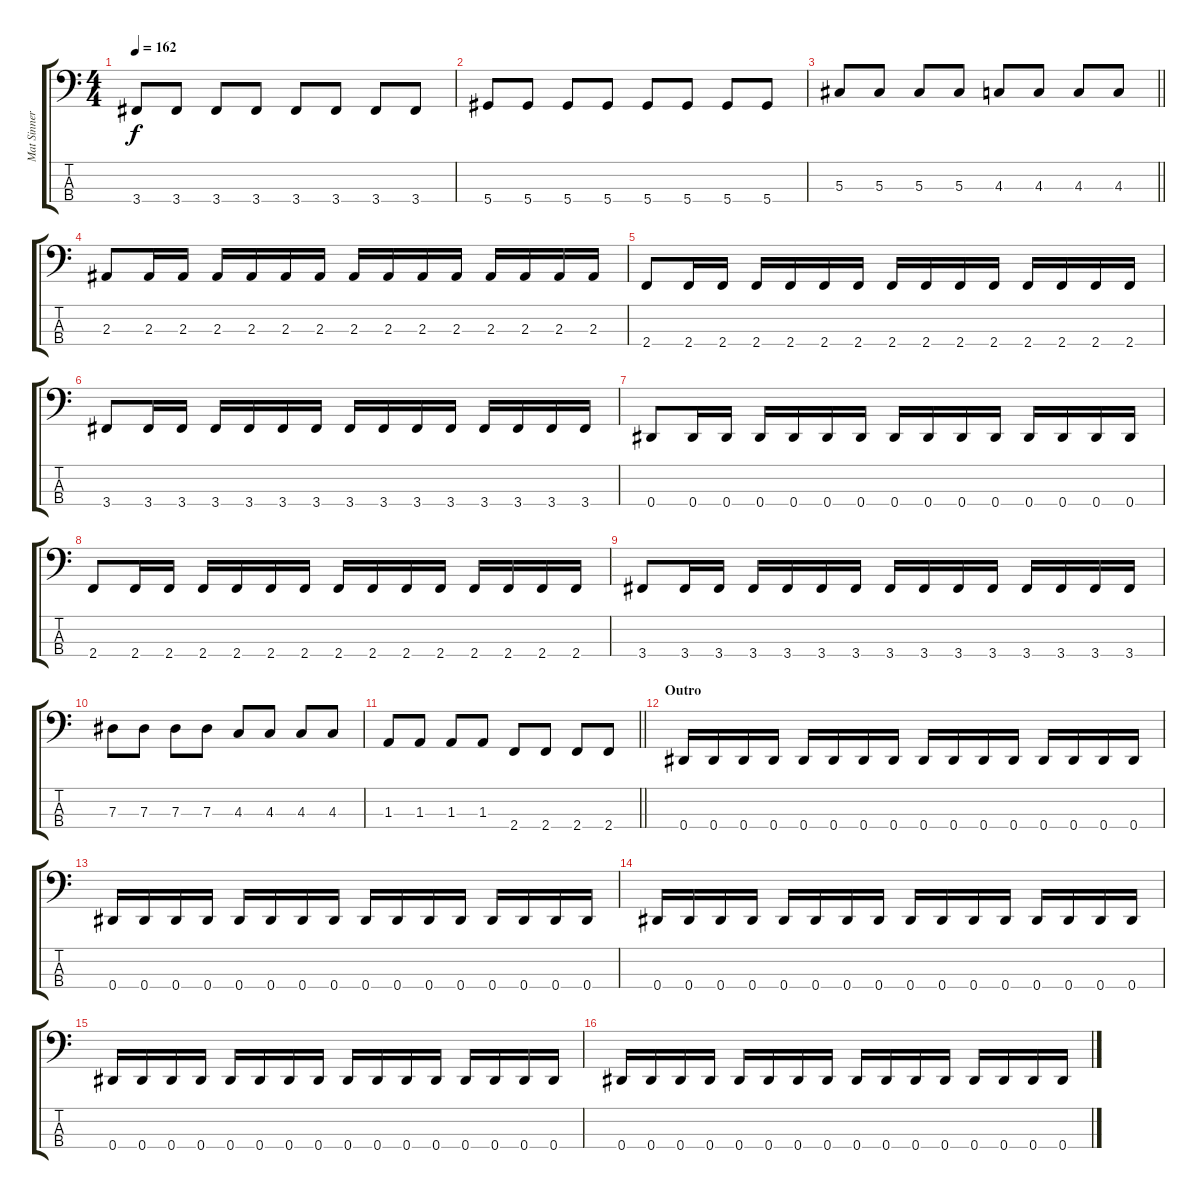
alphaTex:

\track ("Mat Sinner" "Mat Sinner") {instrument electricbasspick}
\staff {score tabs}
\tuning (Gb2 Db2 Ab1 Eb1) {hide}
\ts (4 4)
\tempo 162
\clef f4
\ks c
3.4.8{dy f} 3.4.8 3.4.8 3.4.8 3.4.8 3.4.8 3.4.8 3.4.8 |
5.4.8 5.4.8 5.4.8 5.4.8 5.4.8 5.4.8 5.4.8 5.4.8 |
\barLineRight lightlight
5.3.8 5.3.8 5.3.8 5.3.8 4.3.8 4.3.8 4.3.8 4.3.8 |
2.3.8 2.3.16 2.3.16 2.3.16 2.3.16 2.3.16 2.3.16 2.3.16 2.3.16 2.3.16 2.3.16 2.3.16 2.3.16 2.3.16 2.3.16 |
2.4.8 2.4.16 2.4.16 2.4.16 2.4.16 2.4.16 2.4.16 2.4.16 2.4.16 2.4.16 2.4.16 2.4.16 2.4.16 2.4.16 2.4.16 |
3.4.8 3.4.16 3.4.16 3.4.16 3.4.16 3.4.16 3.4.16 3.4.16 3.4.16 3.4.16 3.4.16 3.4.16 3.4.16 3.4.16 3.4.16 |
0.4.8 0.4.16 0.4.16 0.4.16 0.4.16 0.4.16 0.4.16 0.4.16 0.4.16 0.4.16 0.4.16 0.4.16 0.4.16 0.4.16 0.4.16 |
2.4.8 2.4.16 2.4.16 2.4.16 2.4.16 2.4.16 2.4.16 2.4.16 2.4.16 2.4.16 2.4.16 2.4.16 2.4.16 2.4.16 2.4.16 |
3.4.8 3.4.16 3.4.16 3.4.16 3.4.16 3.4.16 3.4.16 3.4.16 3.4.16 3.4.16 3.4.16 3.4.16 3.4.16 3.4.16 3.4.16 |
7.3.8 7.3.8 7.3.8 7.3.8 4.3.8 4.3.8 4.3.8 4.3.8 |
\barLineRight lightlight
1.3.8 1.3.8 1.3.8 1.3.8 2.4.8 2.4.8 2.4.8 2.4.8 |
\section ("" "Outro")
0.4.16 0.4.16 0.4.16 0.4.16 0.4.16 0.4.16 0.4.16 0.4.16 0.4.16 0.4.16 0.4.16 0.4.16 0.4.16 0.4.16 0.4.16 0.4.16 |
0.4.16 0.4.16 0.4.16 0.4.16 0.4.16 0.4.16 0.4.16 0.4.16 0.4.16 0.4.16 0.4.16 0.4.16 0.4.16 0.4.16 0.4.16 0.4.16 |
0.4.16 0.4.16 0.4.16 0.4.16 0.4.16 0.4.16 0.4.16 0.4.16 0.4.16 0.4.16 0.4.16 0.4.16 0.4.16 0.4.16 0.4.16 0.4.16 |
0.4.16 0.4.16 0.4.16 0.4.16 0.4.16 0.4.16 0.4.16 0.4.16 0.4.16 0.4.16 0.4.16 0.4.16 0.4.16 0.4.16 0.4.16 0.4.16 |
0.4.16 0.4.16 0.4.16 0.4.16 0.4.16 0.4.16 0.4.16 0.4.16 0.4.16 0.4.16 0.4.16 0.4.16 0.4.16 0.4.16 0.4.16 0.4.16
